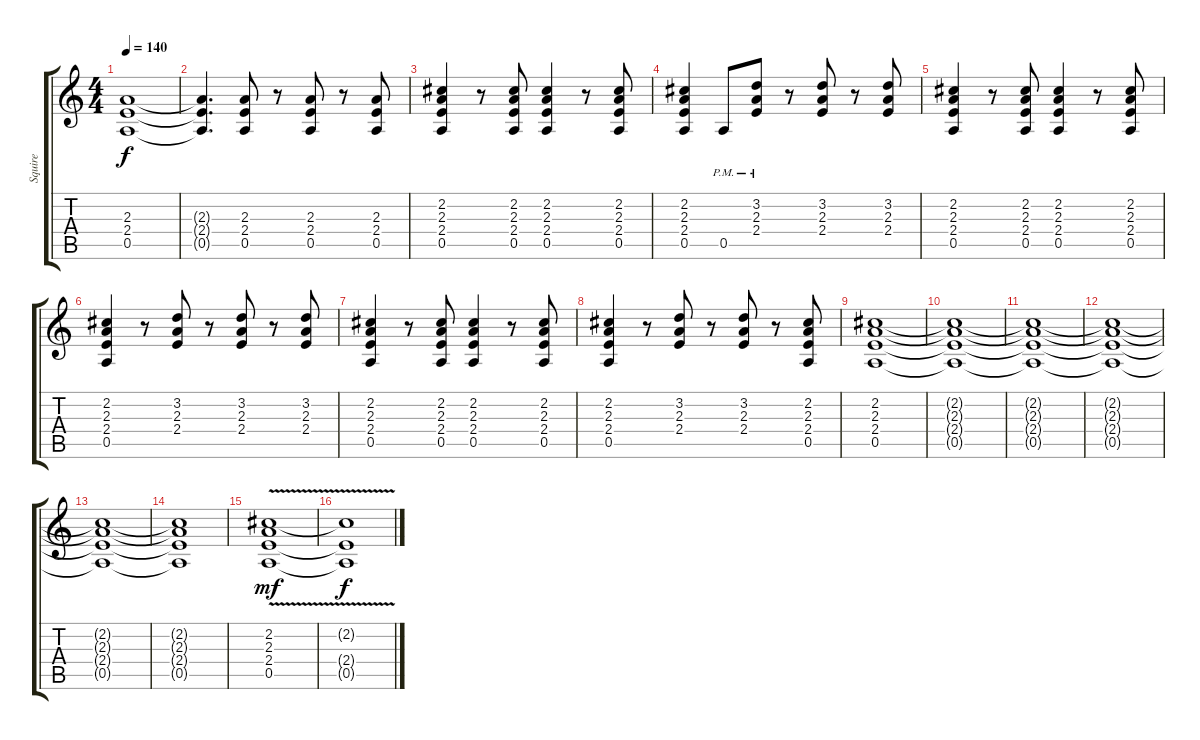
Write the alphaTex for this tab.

\track ("Squire" "Squire") {instrument overdrivenguitar}
\staff {score tabs}
\tuning (E4 B3 G3 D3 A2 E2) {hide}
\ts (4 4)
\tempo 140
\clef g2
\ks c
(2.3 2.4 0.5).1{dy f} |
(2.3{t} 2.4{t} 0.5{t}).4{d} (2.3 2.4 0.5).8 r.8 (2.3 2.4 0.5).8 r.8 (2.3 2.4 0.5).8 |
(2.2 2.3 2.4 0.5).4 r.8 (2.2 2.3 2.4 0.5).8 (2.2 2.3 2.4 0.5).4 r.8 (2.2 2.3 2.4 0.5).8 |
(2.2 2.3 2.4 0.5).4 0.5{pm}.8 (3.2 2.3{pm} 2.4{pm}).8 r.8 (3.2 2.3 2.4).8 r.8 (3.2 2.3 2.4).8 |
(2.2 2.3 2.4 0.5).4 r.8 (2.2 2.3 2.4 0.5).8 (2.2 2.3 2.4 0.5).4 r.8 (2.2 2.3 2.4 0.5).8 |
(2.2 2.3 2.4 0.5).4 r.8 (3.2 2.3 2.4).8 r.8 (3.2 2.3 2.4).8 r.8 (3.2 2.3 2.4).8 |
(2.2 2.3 2.4 0.5).4 r.8 (2.2 2.3 2.4 0.5).8 (2.2 2.3 2.4 0.5).4 r.8 (2.2 2.3 2.4 0.5).8 |
(2.2 2.3 2.4 0.5).4 r.8 (3.2 2.3 2.4).8 r.8 (3.2 2.3 2.4).8 r.8 (2.2 2.3 2.4 0.5).8 |
(2.2 2.3 2.4 0.5).1 |
(2.2{t} 2.3{t} 2.4{t} 0.5{t}).1 |
(2.2{t} 2.3{t} 2.4{t} 0.5{t}).1 |
(2.2{t} 2.3{t} 2.4{t} 0.5{t}).1 |
(2.2{t} 2.3{t} 2.4{t} 0.5{t}).1 |
(2.2{t} 2.3{t} 2.4{t} 0.5{t}).1 |
(2.2 2.3 2.4 0.5{v}).1{dy mf} |
(2.2{t} 2.4{t} 0.5{t}).1{dy f}
